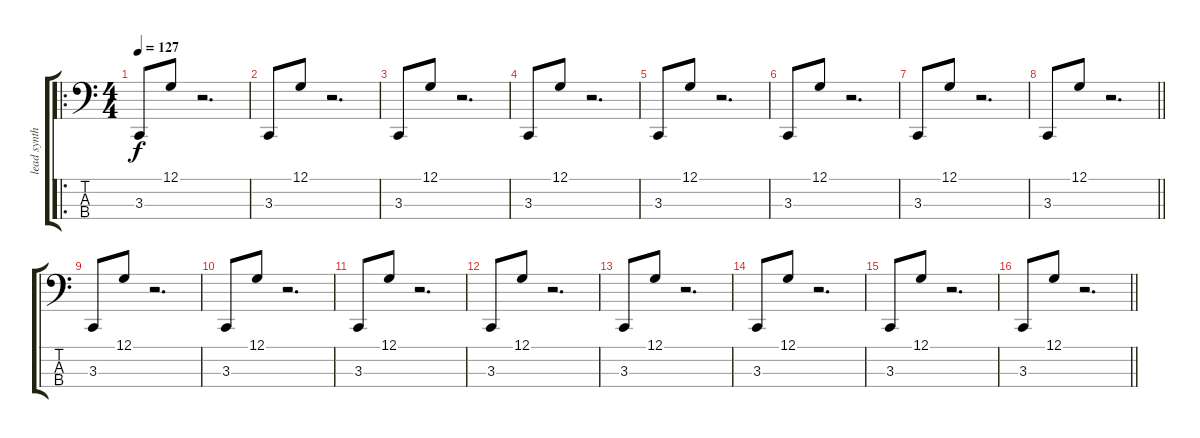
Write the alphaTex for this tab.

\track ("lead synth" "lead synth") {instrument lead5charang}
\staff {score tabs}
\tuning (G2 D2 A1 E1) {hide}
\ro
\ts (4 4)
\tempo 127
\clef f4
\ks c
3.3.8{dy f} 12.1.8 r.2{d} |
3.3.8 12.1.8 r.2{d} |
3.3.8 12.1.8 r.2{d} |
3.3.8 12.1.8 r.2{d} |
3.3.8 12.1.8 r.2{d} |
3.3.8 12.1.8 r.2{d} |
3.3.8 12.1.8 r.2{d} |
\barLineRight lightlight
3.3.8 12.1.8 r.2{d} |
3.3.8 12.1.8 r.2{d} |
3.3.8 12.1.8 r.2{d} |
3.3.8 12.1.8 r.2{d} |
3.3.8 12.1.8 r.2{d} |
3.3.8 12.1.8 r.2{d} |
3.3.8 12.1.8 r.2{d} |
3.3.8 12.1.8 r.2{d} |
\barLineRight lightlight
3.3.8 12.1.8 r.2{d}
